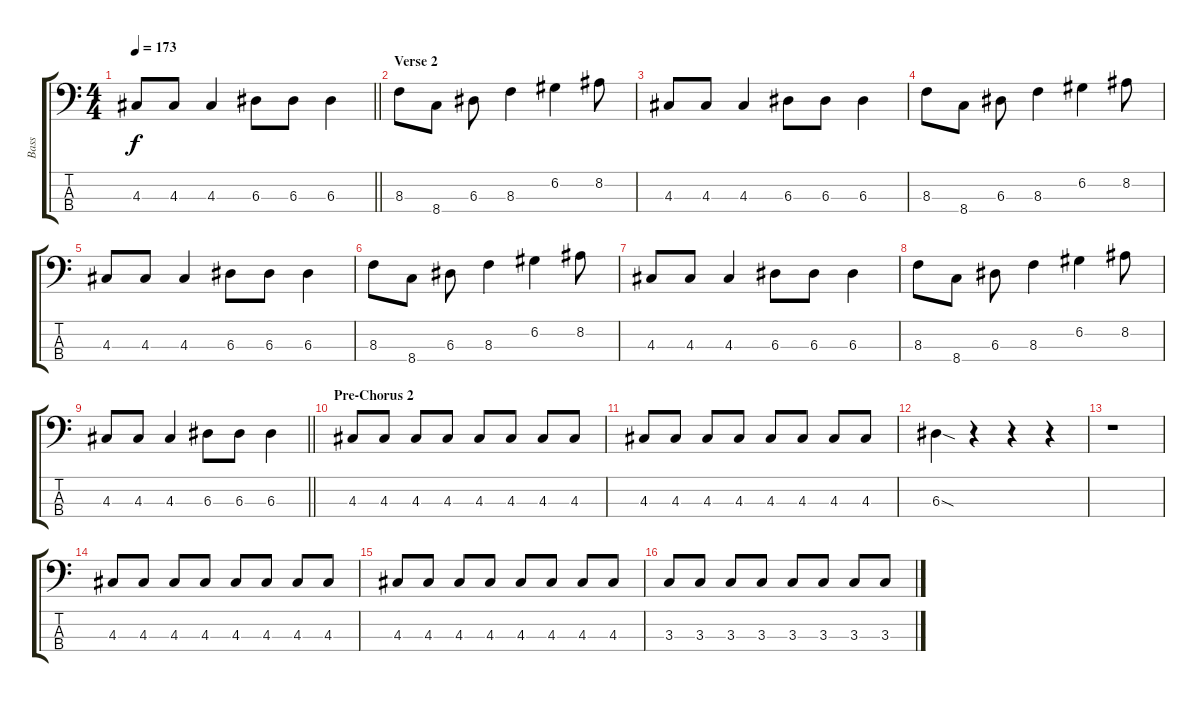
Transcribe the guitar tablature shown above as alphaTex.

\track ("Bass" "Bass") {instrument electricbassfinger}
\staff {score tabs}
\tuning (G2 D2 A1 E1) {hide}
\ts (4 4)
\tempo 173
\clef f4
\barLineRight lightlight
\ks c
4.3.8{dy f} 4.3.8 4.3.4 6.3.8 6.3.8 6.3.4 |
\section ("" "Verse 2")
8.3.8 8.4.8 6.3.8 8.3.4 6.2.4 8.2.8 |
4.3.8 4.3.8 4.3.4 6.3.8 6.3.8 6.3.4 |
8.3.8 8.4.8 6.3.8 8.3.4 6.2.4 8.2.8 |
4.3.8 4.3.8 4.3.4 6.3.8 6.3.8 6.3.4 |
8.3.8 8.4.8 6.3.8 8.3.4 6.2.4 8.2.8 |
4.3.8 4.3.8 4.3.4 6.3.8 6.3.8 6.3.4 |
8.3.8 8.4.8 6.3.8 8.3.4 6.2.4 8.2.8 |
\barLineRight lightlight
4.3.8 4.3.8 4.3.4 6.3.8 6.3.8 6.3.4 |
\section ("" "Pre-Chorus 2")
4.3.8 4.3.8 4.3.8 4.3.8 4.3.8 4.3.8 4.3.8 4.3.8 |
4.3.8 4.3.8 4.3.8 4.3.8 4.3.8 4.3.8 4.3.8 4.3.8 |
6.3{sod}.4 r.4 r.4 r.4 |
r.1 |
4.3.8 4.3.8 4.3.8 4.3.8 4.3.8 4.3.8 4.3.8 4.3.8 |
4.3.8 4.3.8 4.3.8 4.3.8 4.3.8 4.3.8 4.3.8 4.3.8 |
3.3.8 3.3.8 3.3.8 3.3.8 3.3.8 3.3.8 3.3.8 3.3.8
